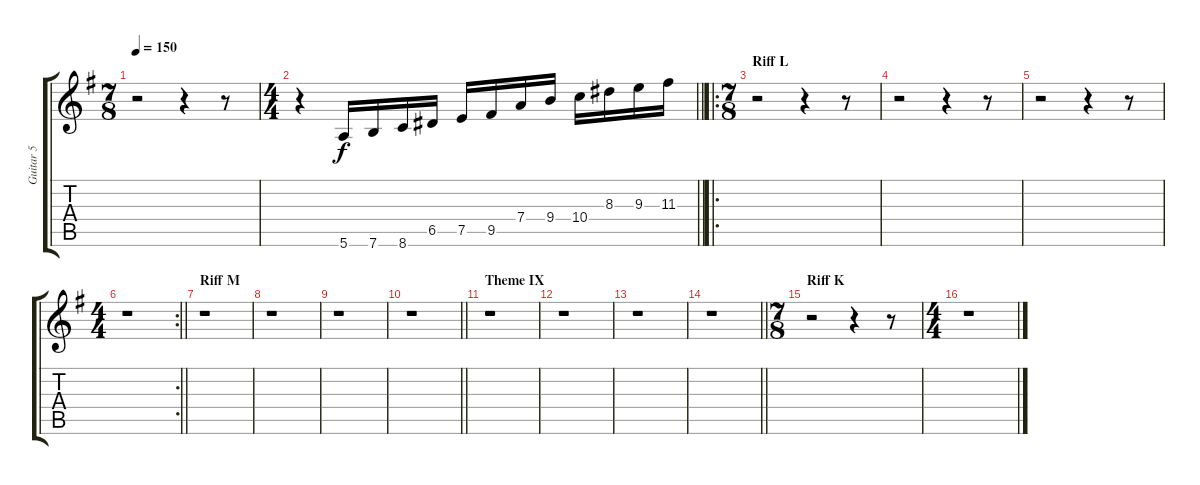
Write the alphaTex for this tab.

\track ("Guitar 5" "Guitar 5") {instrument acousticguitarsteel}
\staff {score tabs}
\tuning (E4 B3 G3 D3 A2 E2) {hide}
\ts (7 8)
\tempo 150
\clef g2
\ks eminor
r.2{dy f} r.4 r.8 |
\ts (4 4)
\barLineRight lightlight
r.4 5.6.16 7.6.16 8.6.16 6.5.16 7.5.16 9.5.16 7.4.16 9.4.16 10.4.16 8.3.16 9.3.16 11.3.16 |
\ro
\ts (7 8)
\section ("" "Riff L")
r.2 r.4 r.8 |
r.2 r.4 r.8 |
r.2 r.4 r.8 |
\rc 2
\ts (4 4)
\barLineRight lightlight
r.1 |
\section ("" "Riff M")
r.1 |
r.1 |
r.1 |
\barLineRight lightlight
r.1 |
\section ("" "Theme IX")
r.1 |
r.1 |
r.1 |
\barLineRight lightlight
r.1 |
\ts (7 8)
\section ("" "Riff K")
r.2 r.4 r.8 |
\ts (4 4)
r.1
